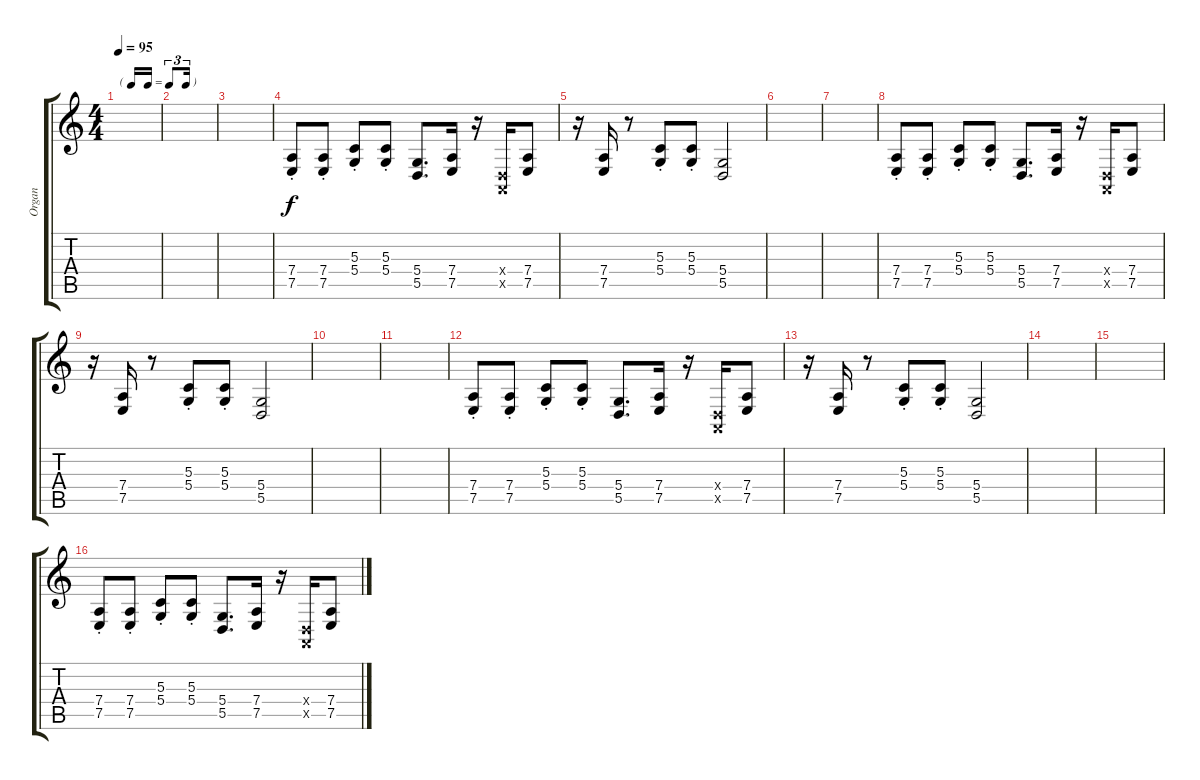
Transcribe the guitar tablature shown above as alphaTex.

\track ("Organ" "Organ") {instrument drawbarorgan}
\staff {score tabs}
\tuning (E4 B3 G3 D3 A2 E2) {hide}
\ts (4 4)
\tf triplet16th
\tempo 95
\clef g2
\ks c
|
|
|
(7.4{st} 7.5{st}).8 (7.4{st} 7.5{st}).8 (5.3{st} 5.4{st}).8 (5.3{st} 5.4{st}).8 (5.4 5.5).8{d} (7.4 7.5).16 r.16 (0.4{x} 0.5{x}).16 (7.4 7.5).8 |
r.16 (7.4 7.5).16 r.8 (5.3{st} 5.4{st}).8 (5.3{st} 5.4{st}).8 (5.4 5.5).2 |
|
|
(7.4{st} 7.5{st}).8 (7.4{st} 7.5{st}).8 (5.3{st} 5.4{st}).8 (5.3{st} 5.4{st}).8 (5.4 5.5).8{d} (7.4 7.5).16 r.16 (0.4{x} 0.5{x}).16 (7.4 7.5).8 |
r.16 (7.4 7.5).16 r.8 (5.3{st} 5.4{st}).8 (5.3{st} 5.4{st}).8 (5.4 5.5).2 |
|
|
(7.4{st} 7.5{st}).8 (7.4{st} 7.5{st}).8 (5.3{st} 5.4{st}).8 (5.3{st} 5.4{st}).8 (5.4 5.5).8{d} (7.4 7.5).16 r.16 (0.4{x} 0.5{x}).16 (7.4 7.5).8 |
r.16 (7.4 7.5).16 r.8 (5.3{st} 5.4{st}).8 (5.3{st} 5.4{st}).8 (5.4 5.5).2 |
|
|
(7.4{st} 7.5{st}).8 (7.4{st} 7.5{st}).8 (5.3{st} 5.4{st}).8 (5.3{st} 5.4{st}).8 (5.4 5.5).8{d} (7.4 7.5).16 r.16 (0.4{x} 0.5{x}).16 (7.4 7.5).8
